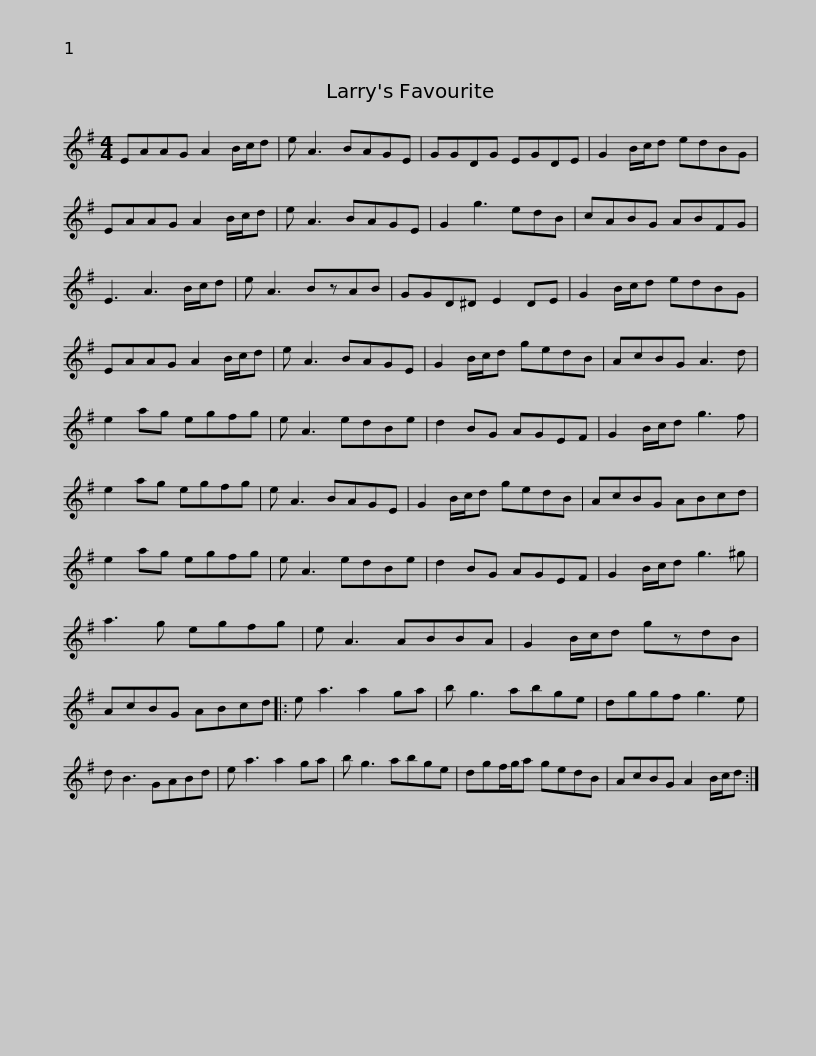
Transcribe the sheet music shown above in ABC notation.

X:1
L:1/8
M:4/4
I:linebreak $
K:G
V:1 treble
V:1
 EAAG A2 B/c/d | e A3 BAGE | GGDG EGDE | G2 B/c/d edBG | EAAG A2 B/c/d | %5
 e A3 BAGE |$ G2 g3 edB | cABG ABFG | E3 A3 B/c/d | e A3 BzAB | %10
 GGD^D E2 DE | G2 B/c/d edBG |$ EAAG A2 B/c/d | e A3 BAGE | G2 B/c/d gedB | %15
 AcBG A3 d | e2 ag egfg | e A3 edBe |$ d2 BG AGEF | G2 B/c/d g3 f | %20
 e2 ag egfg | e A3 BAGE | G2 B/c/d gedB | AcBG ABcd |$ e2 ag egfg | %25
 e A3 edBe | d2 BG AGEF | G2 B/c/d g3 ^g | a3 g egfg | e A3 ABBA |$ %30
 G2 B/c/d gzdB | AcBG ABcd |: e a3 a2 ga | b g3 abge | dggf g3 e | %35
 d B3 GABd |$ e a3 a2 ga | b g3 abge | dgf/g/a gedB | AcBG A2 B/c/d :| %40
